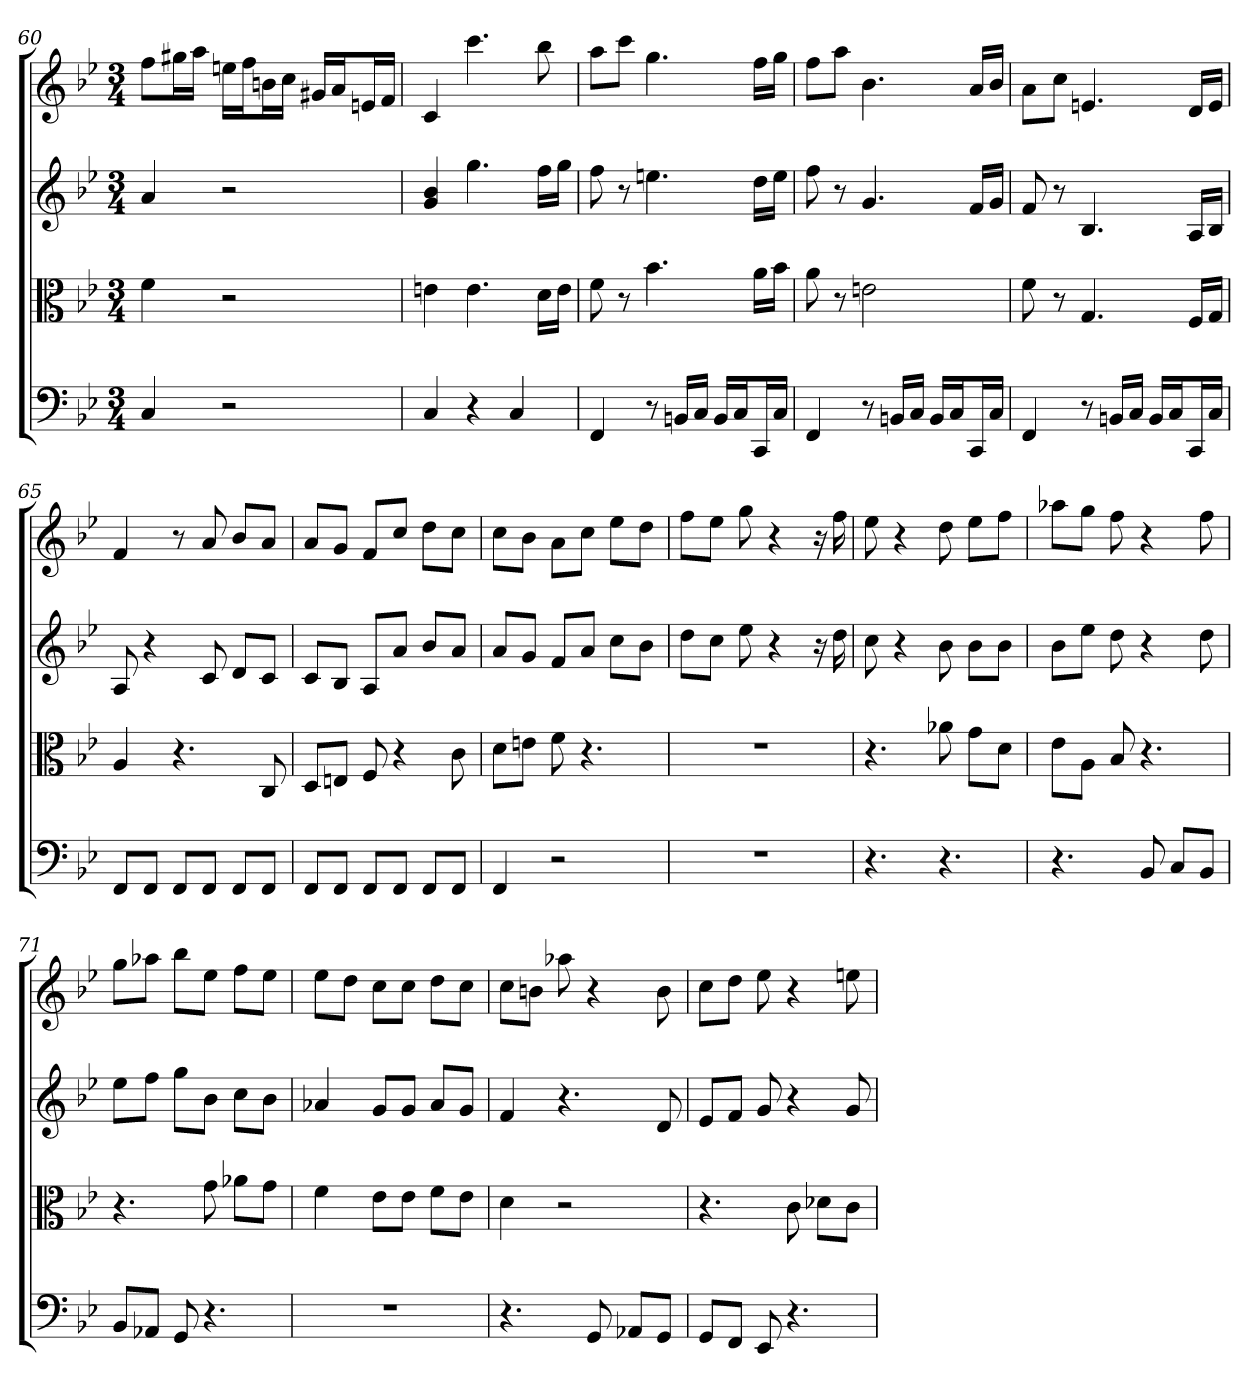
**kern	**kern	**kern	**kern
*part4	*part3	*part2	*part1
*staff4	*staff3	*staff2	*staff1
*clefF4	*clefC3	*	*
*k[b-e-]	*k[b-e-]	*k[b-e-]	*k[b-e-]
*B-:	*B-:	*B-:	*B-:
*M3/4	*M3/4	*M3/4	*M3/4
=60	=60	=60	=60
4C	4f	4a	8ffL
.	.	.	16gg#XL
.	.	.	16aaJJ
2r	2r	2r	16eenLL
.	.	.	16ffJ
.	.	.	16bnL
.	.	.	16ccJJ
.	.	.	16g#XLL
.	.	.	16aJ
.	.	.	16enL
.	.	.	16fJJ
=61	=61	=61	=61
4C	4en	4g 4b-	4c
4r	4.e	4.gg	4.ccc
4C	.	.	.
.	16d\LL	16ffLL	8bb-
.	16e\JJ	16ggJJ	.
=62	=62	=62	=62
4FF	8f	8ff	8aaL
.	8r	8r	8cccJ
8r	4.b-	4.een	4.gg
16BBn/LL	.	.	.
16C/JJ	.	.	.
16BB/LL	.	.	.
16C/J	.	.	.
16CC/L	16a\LL	16ddLL	16ffLL
16C/JJ	16b-\JJ	16eeJJ	16ggJJ
=63	=63	=63	=63
4FF	8a	8ff	8ffL
.	8r	8r	8aaJ
8r	2en	4.g	4.b-
16BBn/LL	.	.	.
16C/JJ	.	.	.
16BB/LL	.	.	.
16C/J	.	.	.
16CC/L	.	16fLL	16aLL
16C/JJ	.	16gJJ	16b-JJ
=64	=64	=64	=64
4FF	8f	8f	8aL
.	8r	8r	8ccJ
8r	4.G	4.B-	4.en
16BBn/LL	.	.	.
16C/JJ	.	.	.
16BB/LL	.	.	.
16C/J	.	.	.
16CC/L	16F/LL	16ALL	16dLL
16C/JJ	16G/JJ	16B-JJ	16eJJ
=65	=65	=65	=65
8FF/L	4A	8A	4f
8FF/J	.	4r	.
8FF/L	4.r	.	8r
8FF/J	.	8c	8a
8FF/L	.	8dL	8b-L
8FF/J	8C	8cJ	8aJ
=66	=66	=66	=66
8FF/L	8D/L	8cL	8aL
8FF/J	8En/J	8B-J	8gJ
8FF/L	8F	8AL	8fL
8FF/J	4r	8aJ	8ccJ
8FF/L	.	8b-L	8ddL
8FF/J	8c	8aJ	8ccJ
=67	=67	=67	=67
4FF	8d\L	8aL	8ccL
.	8en\J	8gJ	8b-J
2r	8f	8fL	8aL
.	4.r	8aJ	8ccJ
.	.	8ccL	8ee-L
.	.	8b-J	8ddJ
=68	=68	=68	=68
2.r	2.r	8ddL	8ffL
.	.	8ccJ	8ee-J
.	.	8ee-	8gg
.	.	4r	4r
.	.	16r	16r
.	.	16dd	16ff
=69	=69	=69	=69
4.r	4.r	8cc	8ee-
.	.	4r	4r
4.r	8a-X	8b-	8dd
.	8g\L	8b-L	8ee-L
.	8d\J	8b-J	8ffJ
=70	=70	=70	=70
4.r	8e-\L	8b-L	8aa-XL
.	8A\J	8ee-J	8ggJ
.	8B-	8dd	8ff
8BB-	4.r	4r	4r
8C/L	.	.	.
8BB-/J	.	8dd	8ff
=71	=71	=71	=71
8BB-/L	4.r	8ee-L	8ggL
8AA-X/J	.	8ffJ	8aa-XJ
8GG	.	8ggL	8bb-L
4.r	8g	8b-J	8ee-J
.	8a-X\L	8ccL	8ffL
.	8g\J	8b-J	8ee-J
=72	=72	=72	=72
2.r	4f	4a-X	8ee-L
.	.	.	8ddJ
.	8e-\L	8gL	8ccL
.	8e-\J	8gJ	8ccJ
.	8f\L	8a-L	8ddL
.	8e-\J	8gJ	8ccJ
=73	=73	=73	=73
4.r	4d	4f	8ccL
.	.	.	8bnJ
.	2r	4.r	8aa-X
8GG	.	.	4r
8AA-X/L	.	.	.
8GG/J	.	8d	8b
=74	=74	=74	=74
8GG/L	4.r	8e-L	8ccL
8FF/J	.	8fJ	8ddJ
8EE-	.	8g	8ee-
4.r	8c	4r	4r
.	8d-X\L	.	.
.	8c\J	8g	8een
=	=	=	=
*-	*-	*-	*-
